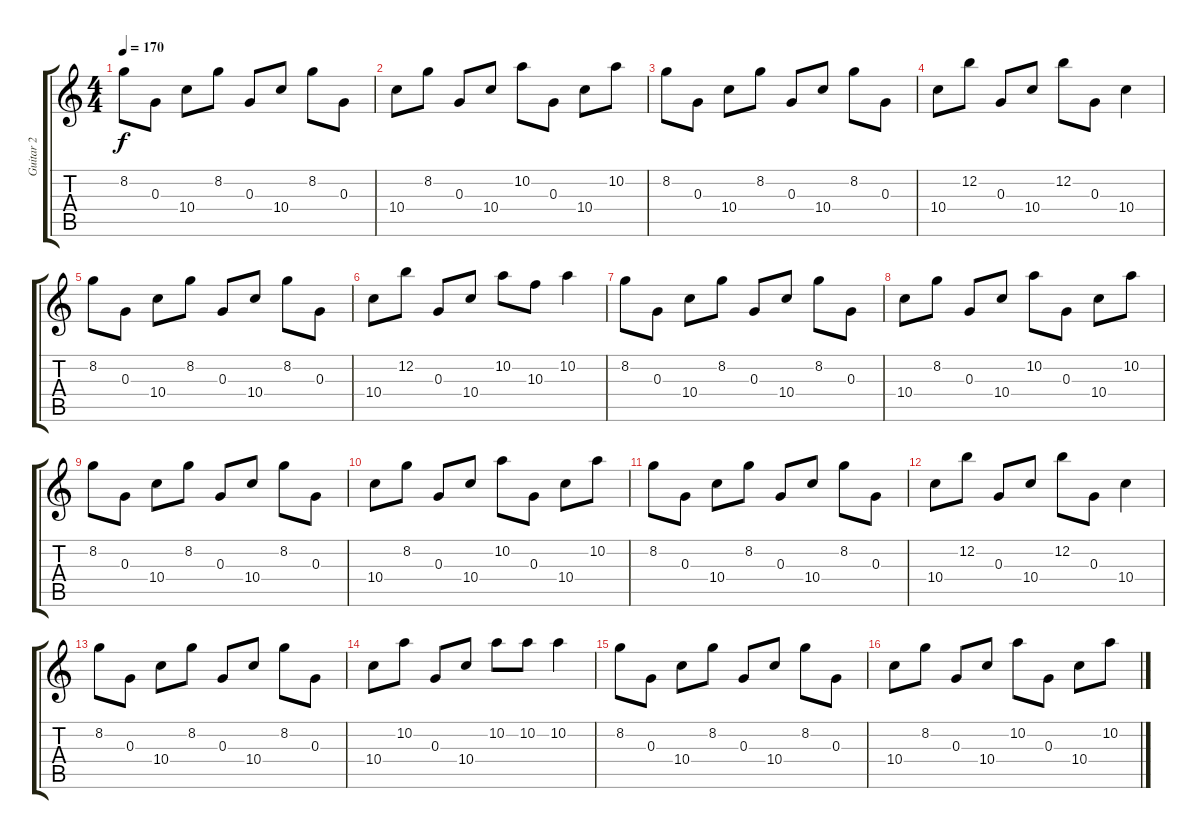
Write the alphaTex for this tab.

\track ("Guitar 2" "Guitar 2") {instrument overdrivenguitar}
\staff {score tabs}
\tuning (E4 B3 G3 D3 A2 E2) {hide}
\ts (4 4)
\tempo 170
\clef g2
\ks c
8.2.8{dy f} 0.3.8 10.4.8 8.2.8 0.3.8 10.4.8 8.2.8 0.3.8 |
10.4.8 8.2.8 0.3.8 10.4.8 10.2.8 0.3.8 10.4.8 10.2.8 |
8.2.8 0.3.8 10.4.8 8.2.8 0.3.8 10.4.8 8.2.8 0.3.8 |
10.4.8 12.2.8 0.3.8 10.4.8 12.2.8 0.3.8 10.4.4 |
8.2.8 0.3.8 10.4.8 8.2.8 0.3.8 10.4.8 8.2.8 0.3.8 |
10.4.8 12.2.8 0.3.8 10.4.8 10.2.8 10.3.8 10.2.4 |
8.2.8 0.3.8 10.4.8 8.2.8 0.3.8 10.4.8 8.2.8 0.3.8 |
10.4.8 8.2.8 0.3.8 10.4.8 10.2.8 0.3.8 10.4.8 10.2.8 |
8.2.8 0.3.8 10.4.8 8.2.8 0.3.8 10.4.8 8.2.8 0.3.8 |
10.4.8 8.2.8 0.3.8 10.4.8 10.2.8 0.3.8 10.4.8 10.2.8 |
8.2.8 0.3.8 10.4.8 8.2.8 0.3.8 10.4.8 8.2.8 0.3.8 |
10.4.8 12.2.8 0.3.8 10.4.8 12.2.8 0.3.8 10.4.4 |
8.2.8 0.3.8 10.4.8 8.2.8 0.3.8 10.4.8 8.2.8 0.3.8 |
10.4.8 10.2.8 0.3.8 10.4.8 10.2.8 10.2.8 10.2.4 |
8.2.8 0.3.8 10.4.8 8.2.8 0.3.8 10.4.8 8.2.8 0.3.8 |
10.4.8 8.2.8 0.3.8 10.4.8 10.2.8 0.3.8 10.4.8 10.2.8
